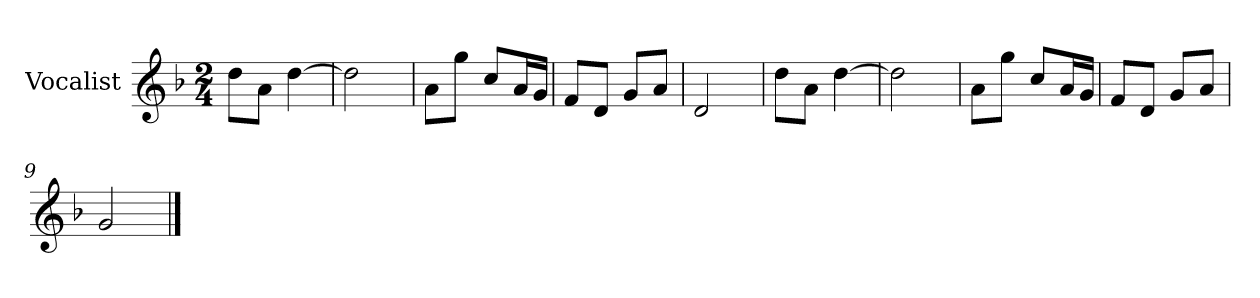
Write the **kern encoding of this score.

**kern
*part1
*staff1
*I"Vocalist
*k[b-]
*F:
*M2/4
=
8ddL
8aJ
[4dd
=1
2dd]
=2
8aL
8ggJ
8ccL
16aL
16gJJ
=3
8fL
8dJ
8gL
8aJ
=4
2d
=5
8ddL
8aJ
[4dd
=6
2dd]
=7
8aL
8ggJ
8ccL
16aL
16gJJ
=8
8fL
8dJ
8gL
8aJ
=9
2g
==
*-
